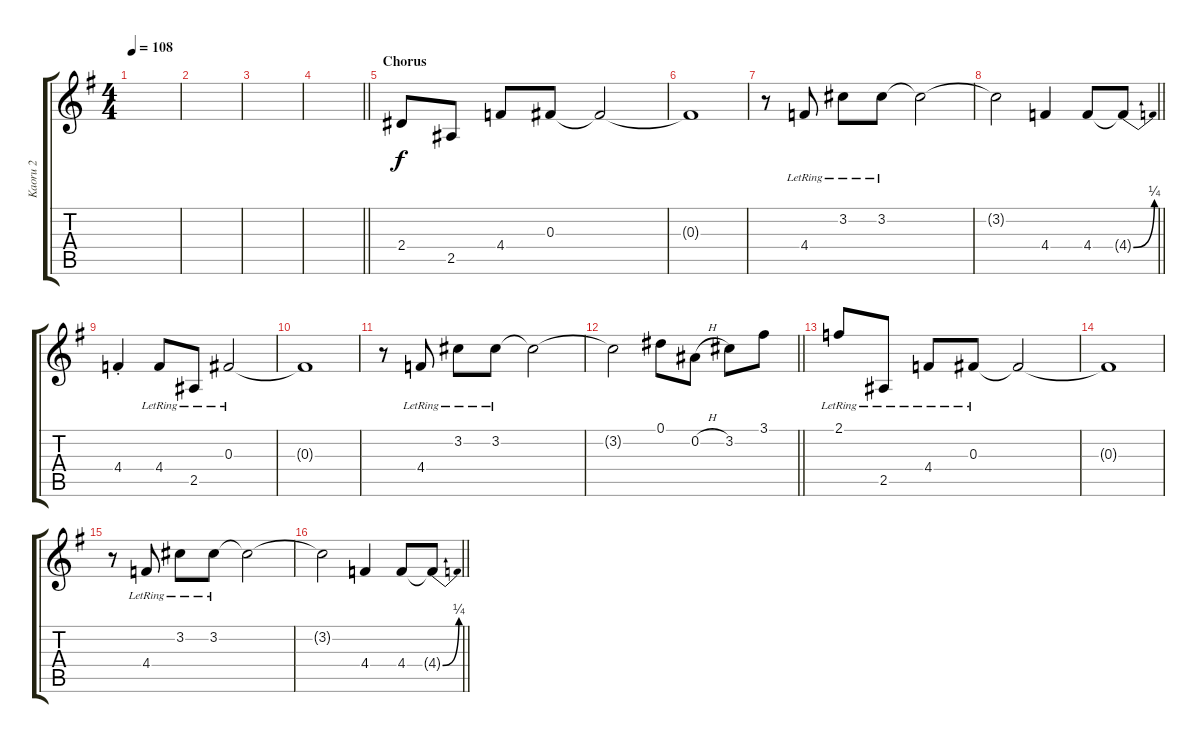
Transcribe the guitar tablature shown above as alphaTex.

\track ("Kaoru 2" "Kaoru 2") {instrument electricguitarjazz}
\staff {score tabs}
\tuning (Eb4 Bb3 Gb3 Db3 Ab2 Db2) {hide}
\ts (4 4)
\tempo 108
\clef g2
\ks g
|
|
|
\barLineRight lightlight
|
\section ("" "Chorus")
2.4.8{instrument electricguitarjazz} 2.5.8 4.4.8 0.3.8 0.3{t}.2 |
0.3{t}.1 |
r.8 4.4{lr}.8 3.2{lr}.8 3.2{lr}.8 3.2{t}.2 |
\barLineRight lightlight
3.2{t}.2 4.4.4 4.4.8 4.4{be (bend 0 0 60 1) t}.8 |
4.4{st}.4 4.4{lr}.8 2.5{lr}.8 0.3{lr}.2 |
0.3{t}.1 |
r.8 4.4{lr}.8 3.2{lr}.8 3.2{lr}.8 3.2{t}.2 |
\barLineRight lightlight
3.2{t}.2 0.1.8 0.2{h}.8 3.2.8 3.1.8 |
\section ("" "")
2.1{lr}.8 2.5{lr}.8 4.4{lr}.8 0.3{lr}.8 0.3{t}.2 |
0.3{t}.1 |
r.8 4.4{lr}.8 3.2{lr}.8 3.2{lr}.8 3.2{t}.2 |
\barLineRight lightlight
3.2{t}.2 4.4.4 4.4.8 4.4{be (bend 0 0 60 1) t}.8
